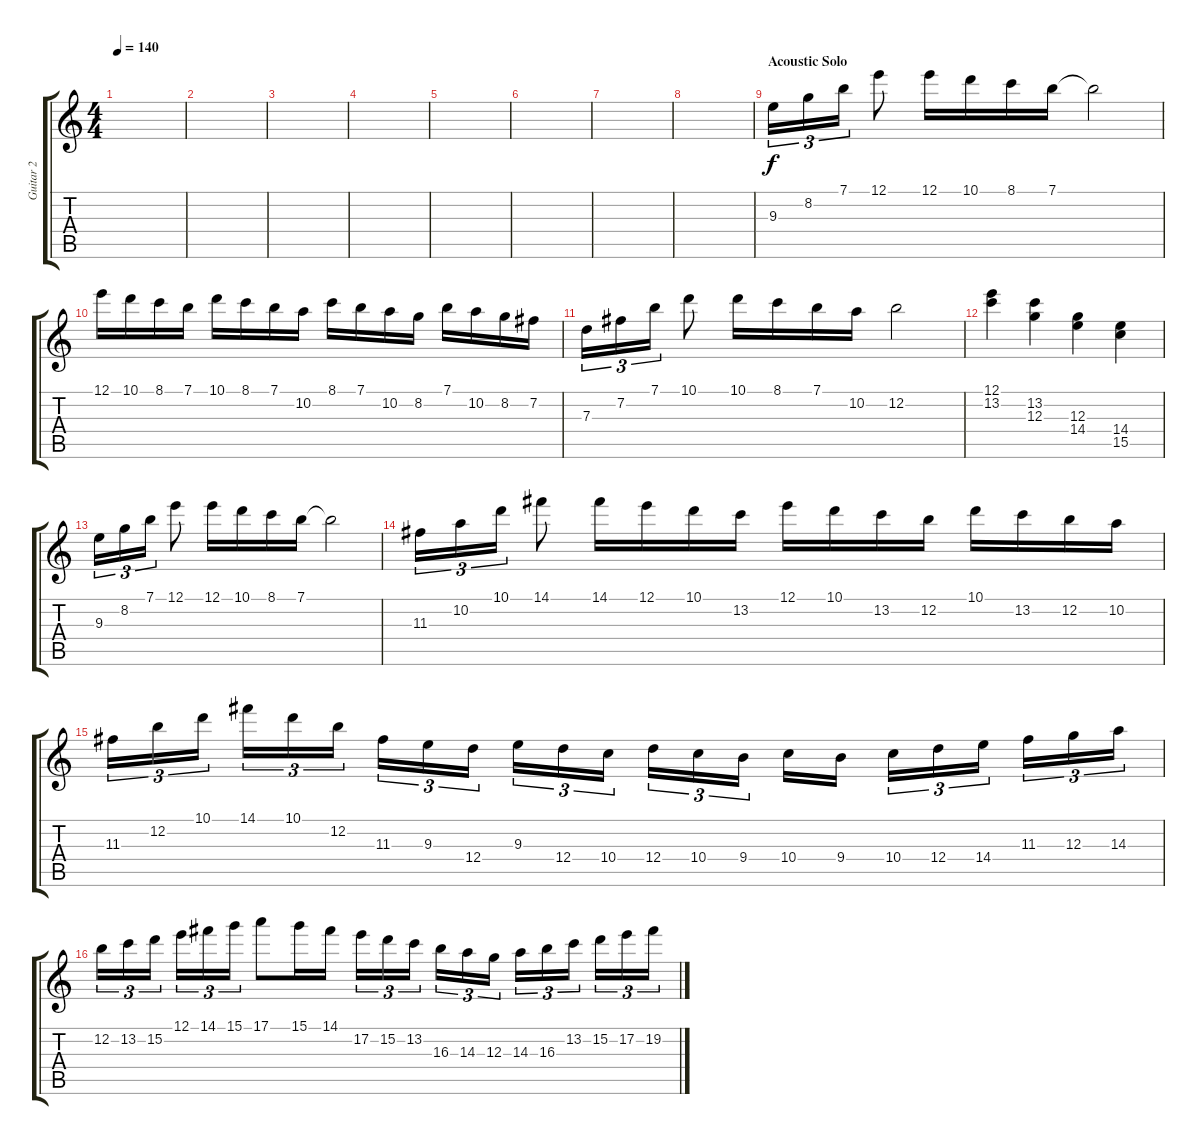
\track ("Guitar 2" "Guitar 2") {instrument distortionguitar}
\staff {score tabs}
\tuning (E4 B3 G3 D3 A2 E2) {hide}
\ts (4 4)
\tempo 140
\clef g2
\ks c
|
|
|
|
|
|
|
|
\section ("" "Acoustic Solo")
9.3.16{tu (3 2) instrument acousticguitarnylon} 8.2.16{tu (3 2)} 7.1.16{tu (3 2)} 12.1.8 12.1.16 10.1.16 8.1.16 7.1.16 7.1{t}.2 |
12.1.16 10.1.16 8.1.16 7.1.16 10.1.16 8.1.16 7.1.16 10.2.16 8.1.16 7.1.16 10.2.16 8.2.16 7.1.16 10.2.16 8.2.16 7.2.16 |
7.3.16{tu (3 2)} 7.2.16{tu (3 2)} 7.1.16{tu (3 2)} 10.1.8 10.1.16 8.1.16 7.1.16 10.2.16 12.2.2 |
(12.1 13.2).4 (13.2 12.3).4 (12.3 14.4).4 (14.4 15.5).4 |
9.3.16{tu (3 2) instrument acousticguitarnylon} 8.2.16{tu (3 2)} 7.1.16{tu (3 2)} 12.1.8 12.1.16 10.1.16 8.1.16 7.1.16 7.1{t}.2 |
11.3.16{tu (3 2)} 10.2.16{tu (3 2)} 10.1.16{tu (3 2)} 14.1.8 14.1.16 12.1.16 10.1.16 13.2.16 12.1.16 10.1.16 13.2.16 12.2.16 10.1.16 13.2.16 12.2.16 10.2.16 |
11.3.16{tu (3 2)} 12.2.16{tu (3 2)} 10.1.16{tu (3 2)} 14.1.16{tu (3 2)} 10.1.16{tu (3 2)} 12.2.16{tu (3 2)} 11.3.16{tu (3 2)} 9.3.16{tu (3 2)} 12.4.16{tu (3 2)} 9.3.16{tu (3 2)} 12.4.16{tu (3 2)} 10.4.16{tu (3 2)} 12.4.16{tu (3 2)} 10.4.16{tu (3 2)} 9.4.16{tu (3 2)} 10.4.16 9.4.16 10.4.16{tu (3 2)} 12.4.16{tu (3 2)} 14.4.16{tu (3 2)} 11.3.16{tu (3 2)} 12.3.16{tu (3 2)} 14.3.16{tu (3 2)} |
12.2.16{tu (3 2)} 13.2.16{tu (3 2)} 15.2.16{tu (3 2)} 12.1.16{tu (3 2)} 14.1.16{tu (3 2)} 15.1.16{tu (3 2)} 17.1.8 15.1.16 14.1.16 17.2.16{tu (3 2)} 15.2.16{tu (3 2)} 13.2.16{tu (3 2)} 16.3.16{tu (3 2)} 14.3.16{tu (3 2)} 12.3.16{tu (3 2)} 14.3.16{tu (3 2)} 16.3.16{tu (3 2)} 13.2.16{tu (3 2)} 15.2.16{tu (3 2)} 17.2.16{tu (3 2)} 19.2.16{tu (3 2)}
